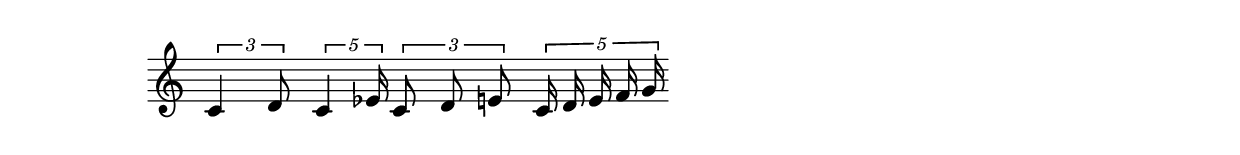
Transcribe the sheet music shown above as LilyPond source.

#(ly:set-option 'midi-extension "mid")
\version "2.12.3"
\include "english.ly"
\header{ 
title = ""
composer = ""
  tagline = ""  % removed 
}
%{
 S-R S---g  SRG SRGmP 
 %}
  
melody = {
\once \override Staff.TimeSignature #'stencil = ##f
\clef treble
\key c \major
\autoBeamOn  
\cadenzaOn
 \times2/3 { c'4  d'8 } \times2/5 { c'4    ef'16 } \times2/3 { c'8 d'8 e'8 } \times2/5 { c'16 d'16 e'16 f'16 g'16 } \break

}

text = \lyricmode {
  
}

\score{

<<
  \new Voice = "one" {
    \melody
  }
  \new Lyrics \lyricsto "one" \text
>>
\layout {
  \context {
       \Score
    \remove "Bar_number_engraver"
  } 
  }
\midi { 
  \context {
    \Score
    tempoWholesPerMinute = #(ly:make-moment 200 4)
   }
 }
}
